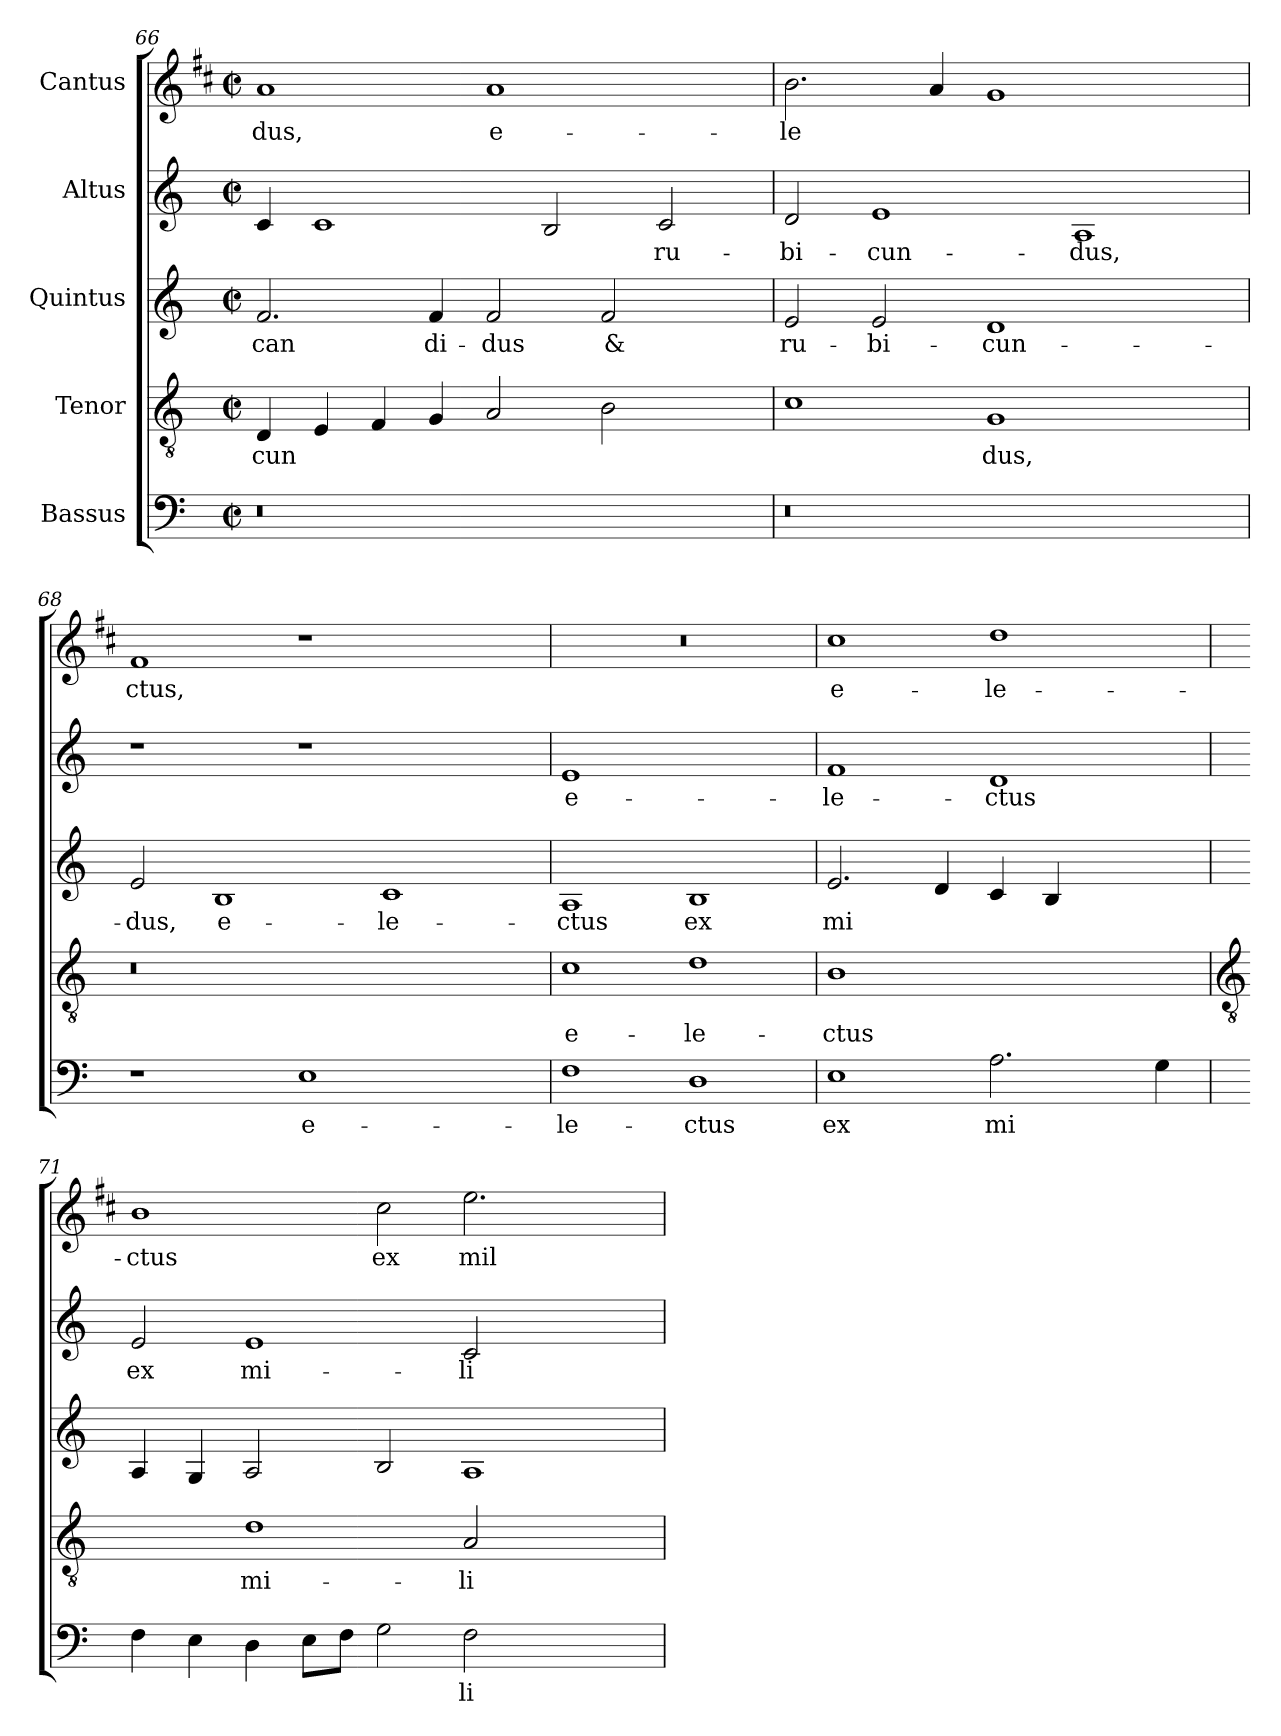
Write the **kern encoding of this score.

**kern	**text	**kern	**text	**kern	**text	**kern	**text	**kern	**text
*part5	*part5	*part4	*part4	*part3	*part3	*part2	*part2	*part1	*part1
*staff5	*staff5	*staff4	*staff4	*staff3	*staff3	*staff2	*staff2	*staff1	*staff1
*I"Bassus	*	*I"Tenor	*	*I"Quintus	*	*I"Altus	*	*I"Cantus	*
!!LO:LB:g=z
*clefF4	*	*clefGv2	*	*clefG2	*	*clefG2	*	*clefG2	*
*	*	*	*	*	*	*	*	*ITrd1c2	*
*k[]	*	*k[]	*	*k[]	*	*k[]	*	*k[]	*
*C:	*	*C:	*	*C:	*	*C:	*	*C:	*
*M4/2	*	*M4/2	*	*M4/2	*	*M4/2	*	*M4/2	*
*met(c|)	*	*met(c|)	*	*met(c|)	*	*met(c|)	*	*met(c|)	*
=66	=66	=66	=66	=66	=66	=66	=66	=66	=66
!	!	!	!LO:LY:b	!	!LO:LY:b	!	!	!	!LO:LY:b
0r	.	4D	-cun	2.f	can	4c	.	1g	dus,
.	.	4E	.	.	.	1c	.	.	.
.	.	4F	.	.	.	.	.	.	.
!	!	!	!	!	!LO:LY:b	!	!	!	!
.	.	4G	.	4f	di-	.	.	.	.
!	!	!	!	!	!LO:LY:b	!	!	!	!LO:LY:b
.	.	2A	.	2f	-dus	.	.	1g	e-
.	.	.	.	.	.	2B	.	.	.
!	!	!	!	!	!LO:LY:b	!	!	!	!
.	.	2B	.	2f	&	.	.	.	.
!	!	!	!	!	!	!	!LO:LY:b	!	!
.	.	.	.	.	.	2c	ru-	.	.
4ryy	.	4ryy	.	4ryy	.	.	.	4ryy	.
=67	=67	=67	=67	=67	=67	=67	=67	=67	=67
!	!	!	!	!	!LO:LY:b	!	!LO:LY:b	!	!LO:LY:b
0r	.	1c	.	2e	ru-	2d	-bi-	2.a	-le
!	!	!	!	!	!LO:LY:b	!	!LO:LY:b	!	!
.	.	.	.	2e	-bi-	1e	-cun-	.	.
.	.	.	.	.	.	.	.	4g	.
!	!	!	!LO:LY:b	!	!LO:LY:b	!	!	!	!
.	.	1G	dus,	1d	-cun-	.	.	1f	.
!	!	!	!	!	!	!	!LO:LY:b	!	!
.	.	.	.	.	.	1A	-dus,	.	.
2ryy	.	2ryy	.	2ryy	.	.	.	2ryy	.
=68	=68	=68	=68	=68	=68	=68	=68	=68	=68
!	!	!	!	!	!LO:LY:b	!	!	!	!LO:LY:b
1r	.	0r	.	2e	-dus,	1r	.	1e	ctus,
!	!	!	!	!	!LO:LY:b	!	!	!	!
.	.	.	.	1B	e-	.	.	.	.
!	!LO:LY:b	!	!	!	!	!	!	!	!
1E	e-	.	.	.	.	1r	.	1r	.
!	!	!	!	!	!LO:LY:b	!	!	!	!
.	.	.	.	1c	-le-	.	.	.	.
2ryy	.	2ryy	.	.	.	2ryy	.	2ryy	.
!!LO:LB:g=z
=69	=69	=69	=69	=69	=69	=69	=69	=69	=69
!	!LO:LY:b	!	!LO:LY:b	!	!LO:LY:b	!	!LO:LY:b	!	!
1F	-le-	1c	e-	1A	-ctus	1e	e-	0r	.
!	!LO:LY:b	!	!LO:LY:b	!	!LO:LY:b	!	!	!	!
1D	-ctus	1d	-le-	1B	ex	1ryy	.	.	.
!!LO:LB:g=z
=70	=70	=70	=70	=70	=70	=70	=70	=70	=70
!	!LO:LY:b	!	!LO:LY:b	!	!LO:LY:b	!	!LO:LY:b	!	!LO:LY:b
1E	ex	1B	-ctus	2.e	mi	1f	-le-	1b	e-
.	.	.	.	4d	.	.	.	.	.
!	!LO:LY:b	!	!LO:LY:b	!	!	!	!LO:LY:b	!	!LO:LY:b
2.A	mi	[1cyy	ex	4c	.	1d	-ctus	1cc	-le-
.	.	.	.	4B	.	.	.	.	.
.	.	.	.	2ryy	.	.	.	.	.
4G	.	.	.	.	.	.	.	.	.
!!LO:LB:g=z
=71	=71	=71	=71	=71	=71	=71	=71	=71	=71
*	*	*clefGv2	*	*	*	*	*	*	*
!	!	!	!	!	!	!	!LO:LY:b	!	!LO:LY:b
4F	.	2cyy]	.	4A	.	2e	ex	1a	-ctus
4E	.	.	.	4G	.	.	.	.	.
!	!	!	!LO:LY:b	!	!	!	!LO:LY:b	!	!
4D	.	1d	mi-	2A	.	1e	mi-	.	.
8EL	.	.	.	.	.	.	.	.	.
8FJ	.	.	.	.	.	.	.	.	.
!	!	!	!	!	!	!	!	!	!LO:LY:b
2G	.	.	.	2B	.	.	.	2b	ex
!	!LO:LY:b	!	!LO:LY:b	!	!	!	!LO:LY:b	!	!LO:LY:b
2F	li-	2A	-li-	1A	.	2c	-li-	2.dd	mil
2ryy	.	2ryy	.	.	.	2ryy	.	.	.
.	.	.	.	.	.	.	.	4ryy	.
=	=	=	=	=	=	=	=	=	=
*-	*-	*-	*-	*-	*-	*-	*-	*-	*-
